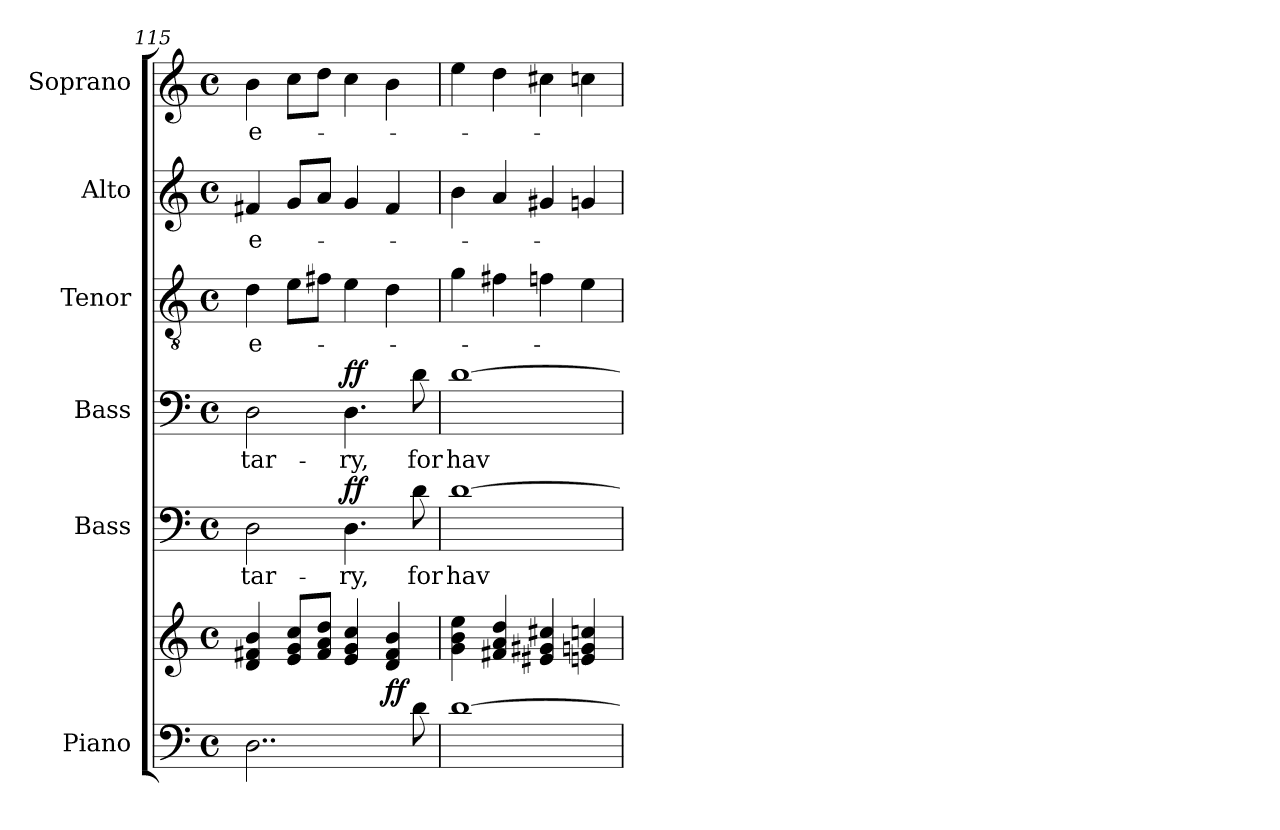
**kern	**kern	**dynam	**kern	**text	**dynam	**kern	**text	**dynam	**kern	**text	**kern	**text	**kern	**text
*part6	*part6	*part6	*part5	*part5	*part5	*part4	*part4	*part4	*part3	*part3	*part2	*part2	*part1	*part1
*staff7	*staff6	*staff6/7	*staff5	*staff5	*staff5	*staff4	*staff4	*staff4	*staff3	*staff3	*staff2	*staff2	*staff1	*staff1
*I"Piano	*	*	*I"Bass	*	*	*I"Bass	*	*	*I"Tenor	*	*I"Alto	*	*I"Soprano	*
*I'Pno.	*	*	*I'B.	*	*	*I'B.	*	*	*I'T.	*	*I'A.	*	*I'S.	*
!!LO:LB:g=z
*clefF4	*clefG2	*	*clefF4	*	*	*clefF4	*	*	*clefGv2	*	*clefG2	*	*clefG2	*
*	*	*	*	*	*	*	*	*	*ITrd7c12	*	*	*	*	*
*k[]	*k[]	*	*k[]	*	*	*k[]	*	*	*k[]	*	*k[]	*	*k[]	*
*C:	*C:	*	*C:	*	*	*C:	*	*	*C:	*	*C:	*	*C:	*
*M4/4	*M4/4	*	*M4/4	*	*	*M4/4	*	*	*M4/4	*	*M4/4	*	*M4/4	*
*met(c)	*met(c)	*	*met(c)	*	*	*met(c)	*	*	*met(c)	*	*met(c)	*	*met(c)	*
=115	=115	=115	=115	=115	=115	=115	=115	=115	=115	=115	=115	=115	=115	=115
!	!	!	!	!LO:LY:b:color=#000000	!	!	!	!	!	!	!	!	!	!
!	!	!	!	!	!	!	!LO:LY:b:color=#000000	!	!	!	!	!	!	!
!	!	!	!	!	!	!	!	!	!	!LO:LY:b:color=#000000	!	!	!	!
!	!	!	!	!	!	!	!	!	!	!	!	!LO:LY:b:color=#000000	!	!
!	!	!	!	!	!	!	!	!	!	!	!	!	!	!LO:LY:b:color=#000000
2..Di\	4di/ 4f#Xi 4bi	.	2Di\	tar-	.	2Di\	tar-	.	4Di\	e-	4f#Xi/	e-	4bi\	e-
.	8ei/ 8gi 8cciL	.	.	.	.	.	.	.	8Ei\L	.	8gi/L	.	8cci\L	.
.	8f#i/ 8ai 8ddiJ	.	.	.	.	.	.	.	8F#Xi\J	.	8ai/J	.	8ddi\J	.
!	!	!	!	!LO:LY:b:color=#000000	!	!	!	!	!	!	!	!	!	!
!	!	!	!	!	!	!	!LO:LY:b:color=#000000	!	!	!	!	!	!	!
.	4ei/ 4gi 4cci	.	4.Di\	-ry,	ff	4.Di\	-ry,	ff	4Ei\	.	4gi/	.	4cci\	.
.	4di/ 4f#i 4bi	ff	.	.	.	.	.	.	4Di\	.	4f#i/	.	4bi\	.
!	!	!	!	!LO:LY:b:color=#000000	!	!	!	!	!	!	!	!	!	!
!	!	!	!	!	!	!	!LO:LY:b:color=#000000	!	!	!	!	!	!	!
8di\	.	.	8di\	for	.	8di\	for	.	.	.	.	.	.	.
=116	=116	=116	=116	=116	=116	=116	=116	=116	=116	=116	=116	=116	=116	=116
!	!	!	!	!LO:LY:b:color=#000000	!	!	!	!	!	!	!	!	!	!
!	!	!	!	!	!	!	!LO:LY:b:color=#000000	!	!	!	!	!	!	!
[>1di	4gi\ 4bi 4eei	.	[>1di	hav-	.	[>1di	hav-	.	4Gi\	.	4bi\	.	4eei\	.
.	4f#Xi/ 4ai 4ddi	.	.	.	.	.	.	.	4F#Xi\	.	4ai/	.	4ddi\	.
.	4e#Xi/ 4g#Xi 4cc#Xi	.	.	.	.	.	.	.	4Fni\	.	4g#Xi/	.	4cc#Xi\	.
.	4eni/ 4gni 4ccni	.	.	.	.	.	.	.	4Ei\	.	4gni/	.	4ccni\	.
=	=	=	=	=	=	=	=	=	=	=	=	=	=	=
*-	*-	*-	*-	*-	*-	*-	*-	*-	*-	*-	*-	*-	*-	*-
